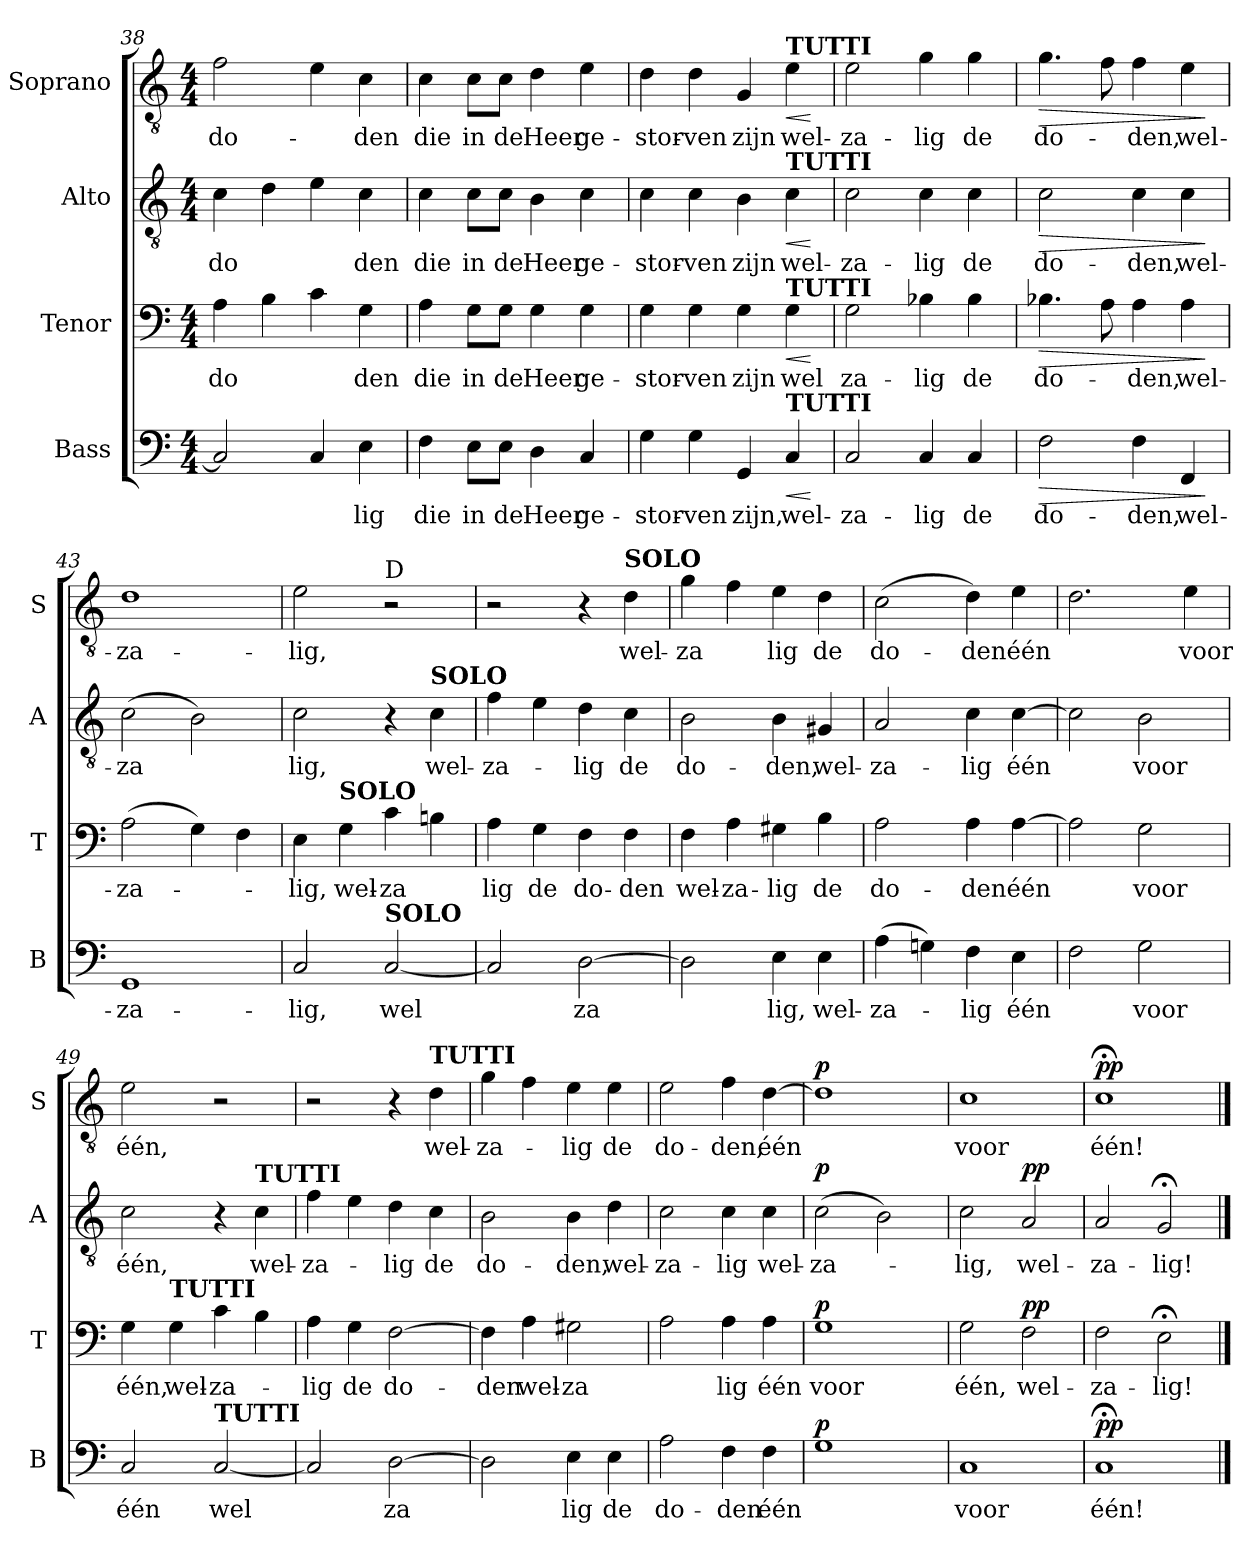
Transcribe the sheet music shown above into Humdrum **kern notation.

**kern	**text	**dynam	**kern	**text	**dynam	**kern	**text	**dynam	**kern	**text	**dynam
*part4	*part4	*part4	*part3	*part3	*part3	*part2	*part2	*part2	*part1	*part1	*part1
*staff4	*staff4	*staff4	*staff3	*staff3	*staff3	*staff2	*staff2	*staff2	*staff1	*staff1	*staff1
*I"Bass	*	*	*I"Tenor	*	*	*I"Alto	*	*	*I"Soprano	*	*
*I'B	*	*	*I'T	*	*	*I'A	*	*	*I'S	*	*
*clefF4	*	*	*clefF4	*	*	*clefGv2	*	*	*clefGv2	*	*
*k[]	*	*	*k[]	*	*	*k[]	*	*	*k[]	*	*
*M4/4	*	*	*M4/4	*	*	*M4/4	*	*	*M4/4	*	*
=38	=38	=38	=38	=38	=38	=38	=38	=38	=38	=38	=38
2C/]	.	.	4A\	-do	.	4c\	-do	.	2f\	do-	.
.	.	.	4B\	.	.	4d\	.	.	.	.	.
4C/	.	.	4c\	.	.	4e\	.	.	4e\	.	.
4E\	-lig	.	4G\	den	.	4c\	den	.	4c\	-den	.
=39	=39	=39	=39	=39	=39	=39	=39	=39	=39	=39	=39
4F\	die	.	4A\	die	.	4c\	die	.	4c\	die	.
8E\L	in	.	8G\L	in	.	8c\L	in	.	8c\L	in	.
8E\J	de	.	8G\J	de	.	8c\J	de	.	8c\J	de	.
4D\	Heer	.	4G\	Heer	.	4B\	Heer	.	4d\	Heer	.
4C/	ge-	.	4G\	ge-	.	4c\	ge-	.	4e\	ge-	.
=40	=40	=40	=40	=40	=40	=40	=40	=40	=40	=40	=40
4G\	-stor-	.	4G\	-stor-	.	4c\	-stor-	.	4d\	-stor-	.
4G\	-ven	.	4G\	-ven	.	4c\	-ven	.	4d\	-ven	.
4GG/	zijn,	.	4G\	zijn	.	4B\	zijn	.	4G/	zijn	.
!	!	!	!	!	!	!	!	!	!LO:TX:a:B:t=TUTTI	!	!
!	!	!	!	!	!	!LO:TX:a:B:t=TUTTI	!	!	!	!	!
!	!	!	!LO:TX:a:B:t=TUTTI	!	!	!	!	!	!	!	!
!LO:TX:a:B:t=TUTTI	!	!	!	!	!	!	!	!	!	!	!
!	!	!LO:HP:b	!	!	!LO:HP:b	!	!	!LO:HP:b	!	!	!LO:HP:b
4C/	wel-	<	4G\	wel	<	4c\	wel-	<	4e\	wel-	<
.	.	[	.	.	[	.	.	[	.	.	[
=41	=41	=41	=41	=41	=41	=41	=41	=41	=41	=41	=41
2C/	-za-	.	2G\	za-	.	2c\	-za-	.	2e\	-za-	.
4C/	-lig	.	4B-X\	-lig	.	4c\	-lig	.	4g\	-lig	.
4C/	de	.	4B-\	de	.	4c\	de	.	4g\	de	.
=42	=42	=42	=42	=42	=42	=42	=42	=42	=42	=42	=42
!	!	!LO:HP:b	!	!	!LO:HP:b	!	!	!LO:HP:b	!	!	!LO:HP:b
2F\	do-	>	4.B-X\	do-	>	2c\	do-	>	4.g\	do-	>
.	.	.	8A\	.	.	.	.	.	8f\	.	.
4F\	-den,	.	4A\	-den,	.	4c\	-den,	.	4f\	-den,	.
4FF/	wel-	.	4A\	wel-	.	4c\	wel-	.	4e\	wel-	.
.	.	]	.	.	]	.	.	]	.	.	]
=43	=43	=43	=43	=43	=43	=43	=43	=43	=43	=43	=43
1GG	-za-	.	(2A\	-za-	.	(2c\	-za	.	1d	-za-	.
.	.	.	4G\)	.	.	2B\)	.	.	.	.	.
.	.	.	4F\	.	.	.	.	.	.	.	.
=44	=44	=44	=44	=44	=44	=44	=44	=44	=44	=44	=44
2C/	-lig,	.	4E\	-lig,	.	2c\	lig,	.	2e\	-lig,	.
!	!	!	!LO:TX:a:B:t=SOLO	!	!	!	!	!	!	!	!
.	.	.	4G\	wel-	.	.	.	.	.	.	.
!	!	!	!	!	!	!	!	!	!LO:TX:a:t=D	!	!
!LO:TX:a:B:t=SOLO	!	!	!	!	!	!	!	!	!	!	!
[2C/	-wel	.	4c\	-za	.	4r	.	.	2r	.	.
!	!	!	!	!	!	!LO:TX:a:B:t=SOLO	!	!	!	!	!
.	.	.	4Bn\	.	.	4c\	wel-	.	.	.	.
!!LO:LB:g=z
=45	=45	=45	=45	=45	=45	=45	=45	=45	=45	=45	=45
2C/]	.	.	4A\	lig	.	4f\	-za-	.	2r	.	.
.	.	.	4G\	de	.	4e\	.	.	.	.	.
[2D\	-za	.	4F\	do-	.	4d\	-lig	.	4r	.	.
!	!	!	!	!	!	!	!	!	!LO:TX:a:B:t=SOLO	!	!
.	.	.	4F\	-den	.	4c\	de	.	4d\	wel-	.
=46	=46	=46	=46	=46	=46	=46	=46	=46	=46	=46	=46
2D\]	.	.	4F\	wel-	.	2B\	do-	.	4g\	-za	.
.	.	.	4A\	-za-	.	.	.	.	4f\	.	.
4E\	lig,	.	4G#X\	-lig	.	4B\	-den,	.	4e\	lig	.
4E\	wel-	.	4B\	de	.	4G#X/	wel-	.	4d\	de	.
=47	=47	=47	=47	=47	=47	=47	=47	=47	=47	=47	=47
(4A\	-za-	.	2A\	do-	.	2A/	-za-	.	(2c\	do-	.
4Gn\)	.	.	.	.	.	.	.	.	.	.	.
4F\	-lig	.	4A\	-den	.	4c\	-lig	.	4d\)	-den	.
4E\	één	.	[4A\	één	.	[4c\	-één	.	4e\	-één	.
=48	=48	=48	=48	=48	=48	=48	=48	=48	=48	=48	=48
2F\	.	.	2A\]	.	.	2c\]	.	.	2.d\	.	.
2G\	voor	.	2G\	voor	.	2B\	voor	.	.	.	.
.	.	.	.	.	.	.	.	.	4e\	voor	.
=49	=49	=49	=49	=49	=49	=49	=49	=49	=49	=49	=49
2C/	één	.	4G\	één,	.	2c\	één,	.	2e\	één,	.
!	!	!	!LO:TX:a:B:t=TUTTI	!	!	!	!	!	!	!	!
.	.	.	4G\	wel-	.	.	.	.	.	.	.
!LO:TX:a:B:t=TUTTI	!	!	!	!	!	!	!	!	!	!	!
[2C/	-wel	.	4c\	-za-	.	4r	.	.	2r	.	.
!	!	!	!	!	!	!LO:TX:a:B:t=TUTTI	!	!	!	!	!
.	.	.	4B\	.	.	4c\	wel-	.	.	.	.
=50	=50	=50	=50	=50	=50	=50	=50	=50	=50	=50	=50
2C/]	.	.	4A\	-lig	.	4f\	-za-	.	2r	.	.
.	.	.	4G\	de	.	4e\	.	.	.	.	.
[2D\	-za	.	[2F\	do-	.	4d\	lig	.	4r	.	.
!	!	!	!	!	!	!	!	!	!LO:TX:a:B:t=TUTTI	!	!
.	.	.	.	.	.	4c\	de	.	4d\	wel-	.
=51	=51	=51	=51	=51	=51	=51	=51	=51	=51	=51	=51
2D\]	.	.	4F\]	-den	.	2B\	do-	.	4g\	-za-	.
.	.	.	4A\	wel-	.	.	.	.	4f\	.	.
4E\	lig	.	2G#X\	-za	.	4B\	-den,	.	4e\	-lig	.
4E\	de	.	.	.	.	4d\	wel-	.	4e\	de	.
=52	=52	=52	=52	=52	=52	=52	=52	=52	=52	=52	=52
2A\	do-	.	2A\	.	.	2c\	-za-	.	2e\	do-	.
4F\	-den	.	4A\	lig	.	4c\	-lig	.	4f\	-den,	.
4F\	één	.	4A\	één	.	4c\	wel-	.	[4d\	-één	.
=53	=53	=53	=53	=53	=53	=53	=53	=53	=53	=53	=53
!	!	!LO:DY:a	!	!	!LO:DY:a	!	!	!LO:DY:a	!	!	!LO:DY:a
1G	.	p	1G	voor	p	(2c\	-za-	p	1d]	.	p
.	.	.	.	.	.	2B\)	.	.	.	.	.
!!LO:LB:g=z
=54	=54	=54	=54	=54	=54	=54	=54	=54	=54	=54	=54
1C	voor	.	2G\	één,	.	2c\	-lig,	.	1c	voor	.
!	!	!	!	!	!LO:DY:a	!	!	!LO:DY:a	!	!	!
.	.	.	2F\	wel-	pp	2A/	wel-	pp	.	.	.
=55	=55	=55	=55	=55	=55	=55	=55	=55	=55	=55	=55
!	!	!LO:DY:a	!	!	!	!	!	!	!	!	!LO:DY:a
1C;<	één!	pp	2F\	-za-	.	2A/	-za-	.	1c;<	één!	pp
.	.	.	2E;<\	-lig!	.	2G;</	-lig!	.	.	.	.
==	==	==	==	==	==	==	==	==	==	==	==
*-	*-	*-	*-	*-	*-	*-	*-	*-	*-	*-	*-
